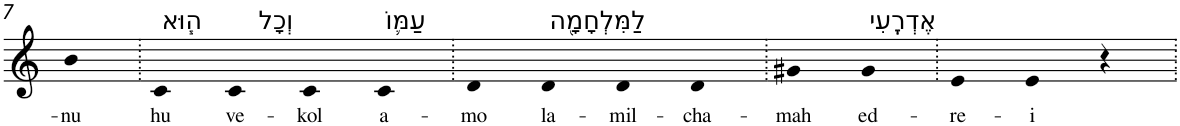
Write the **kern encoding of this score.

**kern	**text
*part1	*part1
*staff1	*staff1
*I"Piano	*
*I'Pno	*
!!LO:PB:g=z
*clefG2	*
*k[]	*
=7	=7
!	!LO:LY:b
4b	-nu
=8.	=8.
!LO:TX:a:t=ה֧וּא	!
!	!LO:LY:b
4c	hu
!LO:TX:a:t=וְכָל	!
!	!LO:LY:b
4c	ve-
!	!LO:LY:b
4c	-kol
!LO:TX:a:t=עַמּ֛וֹ	!
!	!LO:LY:b
4c	a-
=9.	=9.
!	!LO:LY:b
4d	-mo
!LO:TX:a:t=לַמִּלְחָמָ֖ה	!
!	!LO:LY:b
4d	la-
!	!LO:LY:b
4d	-mil-
!	!LO:LY:b
4d	-cha-
=10.	=10.
!	!LO:LY:b
4g#X	-mah
!LO:TX:a:t=אֶדְרֶֽעִי	!
!	!LO:LY:b
4g#	ed-
=11.	=11.
!	!LO:LY:b
4e	-re-
!	!LO:LY:b
4e	-i
4r	.
=.	=.
*-	*-
